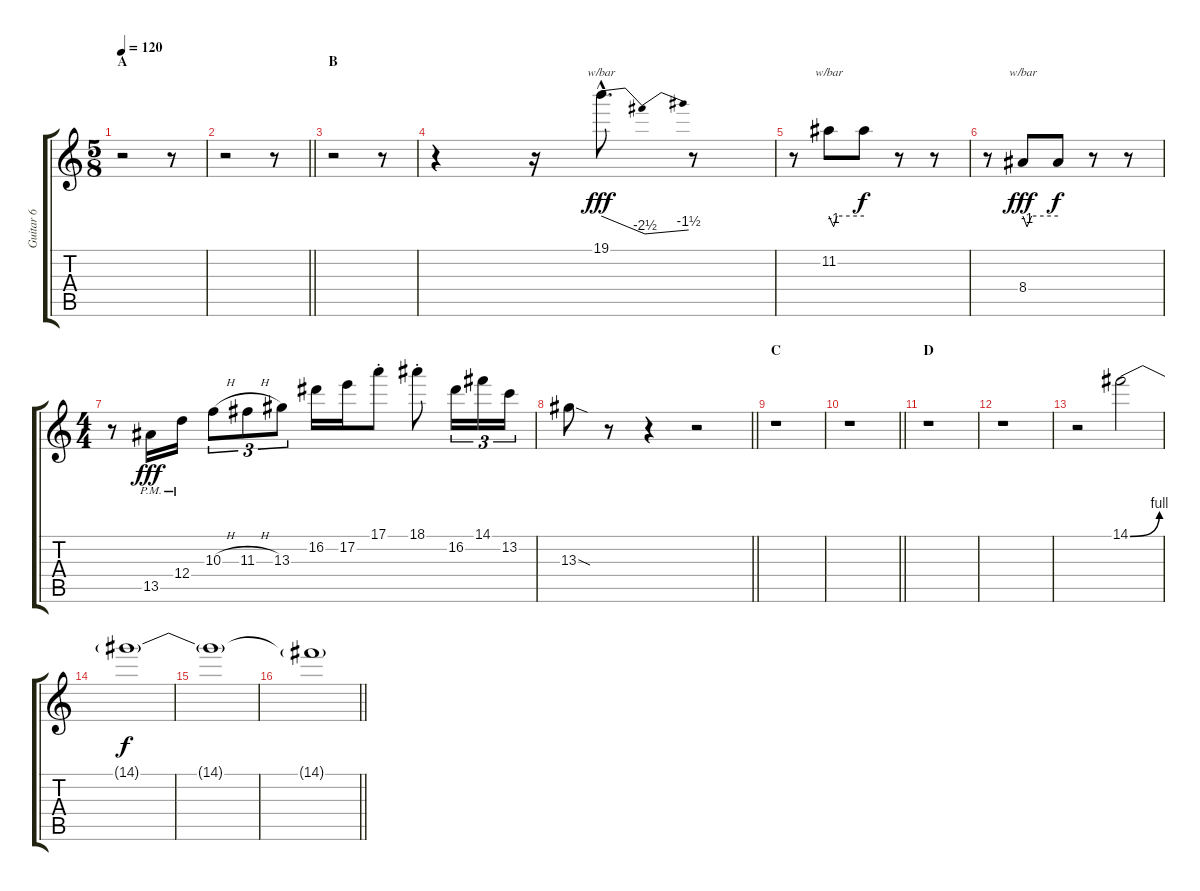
\track ("Guitar 6" "Guitar 6") {instrument distortionguitar}
\staff {score tabs}
\tuning (E4 B3 G3 D3 A2 E2) {hide}
\ts (5 8)
\section ("" "A")
\tempo 120
\tempo 150
\tempo 120
\clef g2
\ks c
r.2{dy fff instrument distortionguitar} r.8 |
\barLineRight lightlight
r.2 r.8 |
\section ("" "B")
r.2 r.8 |
r.4 r.16 19.1{hac}.8{d tbe (dip default 0 0 30 -10 60 -6)} r.8 |
r.8 11.2.8{tbe (custom default 0 0 8 -4 14 0 60 0)} 11.2{t}.8{dy f} r.8 r.8 |
r.8 8.4.8{tbe (custom default 0 0 7 -4 15 0 60 0) dy fff} 8.4{t}.8{dy f} r.8 r.8 |
\ts (4 4)
r.8 13.5{pm}.16{dy fff} 12.4{pm}.16 10.3{h}.8{tu (3 2)} 11.3{h}.8{tu (3 2)} 13.3.8{tu (3 2)} 16.2.16 17.2.16 17.1{st}.8 18.1{st}.8 16.2.16{tu (3 2)} 14.1.16{tu (3 2)} 13.2.16{tu (3 2)} |
\barLineRight lightlight
13.3{sod}.8 r.8 r.4 r.2 |
\section ("" "C")
r.1 |
\barLineRight lightlight
r.1 |
\section ("" "D")
r.1 |
r.1 |
r.2 14.1{be (bend 0 0 60 4)}.2 |
14.1{t}.1{dy f} |
14.1{t}.1 |
\barLineRight lightlight
14.1{t}.1
